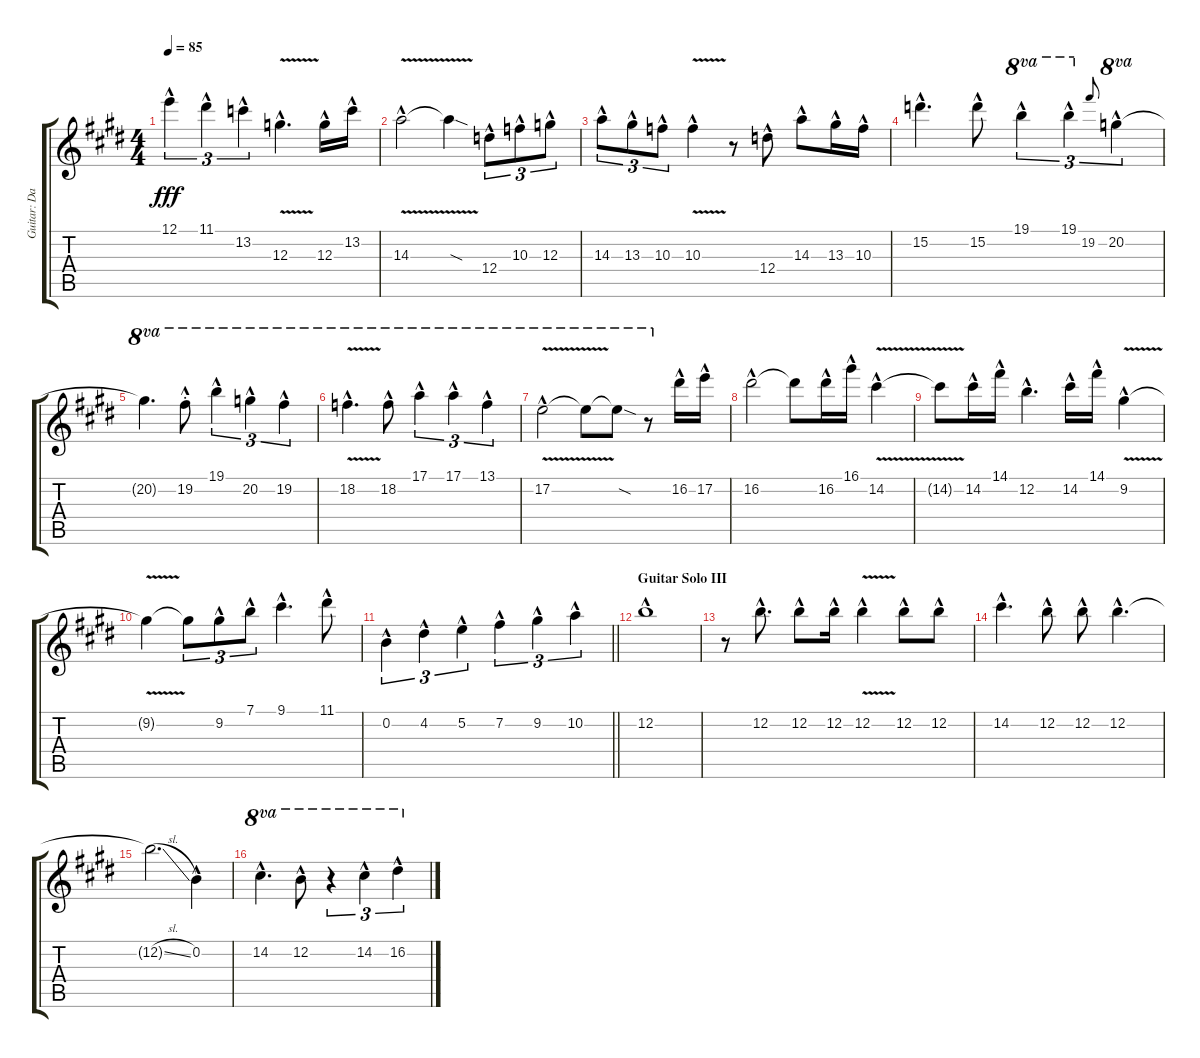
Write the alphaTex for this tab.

\track ("Guitar: David" "Guitar: Da") {instrument overdrivenguitar}
\staff {score tabs}
\tuning (E4 B3 G3 D3 A2 E2) {hide}
\ts (4 4)
\tempo 85
\clef g2
\ks e
12.1{hac}.4{tu (3 2) dy fff} 11.1{hac}.4{tu (3 2)} 13.2{hac}.4{tu (3 2)} 12.3{v hac}.4{d} 12.3{hac}.16 13.2{hac}.16 |
14.3{v hac}.2 14.3{sod t}.4 12.4{hac}.8{tu (3 2)} 10.3{hac}.8{tu (3 2)} 12.3{hac}.8{tu (3 2)} |
14.3{hac}.8{tu (3 2)} 13.3{hac}.8{tu (3 2)} 10.3{hac}.8{tu (3 2)} 10.3{v hac}.4 r.8 12.4{hac}.8 14.3{hac}.8 13.3{hac}.16 10.3{hac}.16 |
15.2{hac}.4{d} 15.2{hac}.8 19.1{hac}.4{tu (3 2) ot 8va} 19.1{hac}.4{tu (3 2) ot 8va} 19.2.8{gr onbeat} 20.2{hac}.4{tu (3 2) ot 8va} |
20.2{t}.4{d ot 8va} 19.2{hac st}.8{ot 8va} 19.1{hac}.4{tu (3 2) ot 8va} 20.2{hac}.4{tu (3 2) ot 8va} 19.2{hac}.4{tu (3 2) ot 8va} |
18.2{v hac}.4{d ot 8va} 18.2{hac}.8{ot 8va} 17.1{hac}.4{tu (3 2) ot 8va} 17.1{hac}.4{tu (3 2) ot 8va} 13.1{hac}.4{tu (3 2) ot 8va} |
17.2{v hac}.2{ot 8va} 17.2{t}.8{ot 8va} 17.2{sod t}.8{ot 8va} r.8{ot 8va} 16.2{hac}.16 17.2{hac}.16 |
16.2{hac}.2 16.2{t}.8 16.2{hac}.16 16.1{hac}.16 14.2{v hac}.4 |
14.2{t}.8 14.2{hac}.16 14.1{hac}.16 12.2{hac}.4{d} 14.2{hac}.16 14.1{hac}.16 9.2{v hac}.4 |
9.2{t}.4 9.2{t}.8{tu (3 2)} 9.2{hac}.8{tu (3 2)} 7.1{hac}.8{tu (3 2)} 9.1{hac}.4{d} 11.1{hac}.8 |
\barLineRight lightlight
0.2{hac}.4{tu (3 2)} 4.2{hac}.4{tu (3 2)} 5.2{hac}.4{tu (3 2)} 7.2{hac}.4{tu (3 2)} 9.2{hac}.4{tu (3 2)} 10.2{hac}.4{tu (3 2)} |
\section ("" "Guitar Solo III")
12.2{hac}.1 |
r.8 12.2{hac}.8{d} 12.2{hac}.8 12.2{hac}.16 12.2{v hac}.4 12.2{hac}.8 12.2{hac}.8 |
14.2{hac}.4{d} 12.2{hac}.8 12.2{hac}.8 12.2{hac}.4{d} |
12.2{sl t}.2{d} 0.2{hac}.4 |
14.2{hac}.4{d ot 8va} 12.2{hac}.8{ot 8va} r.4{tu (3 2) ot 8va} 14.2{hac}.4{tu (3 2) ot 8va} 16.2{hac}.4{tu (3 2) ot 8va}
